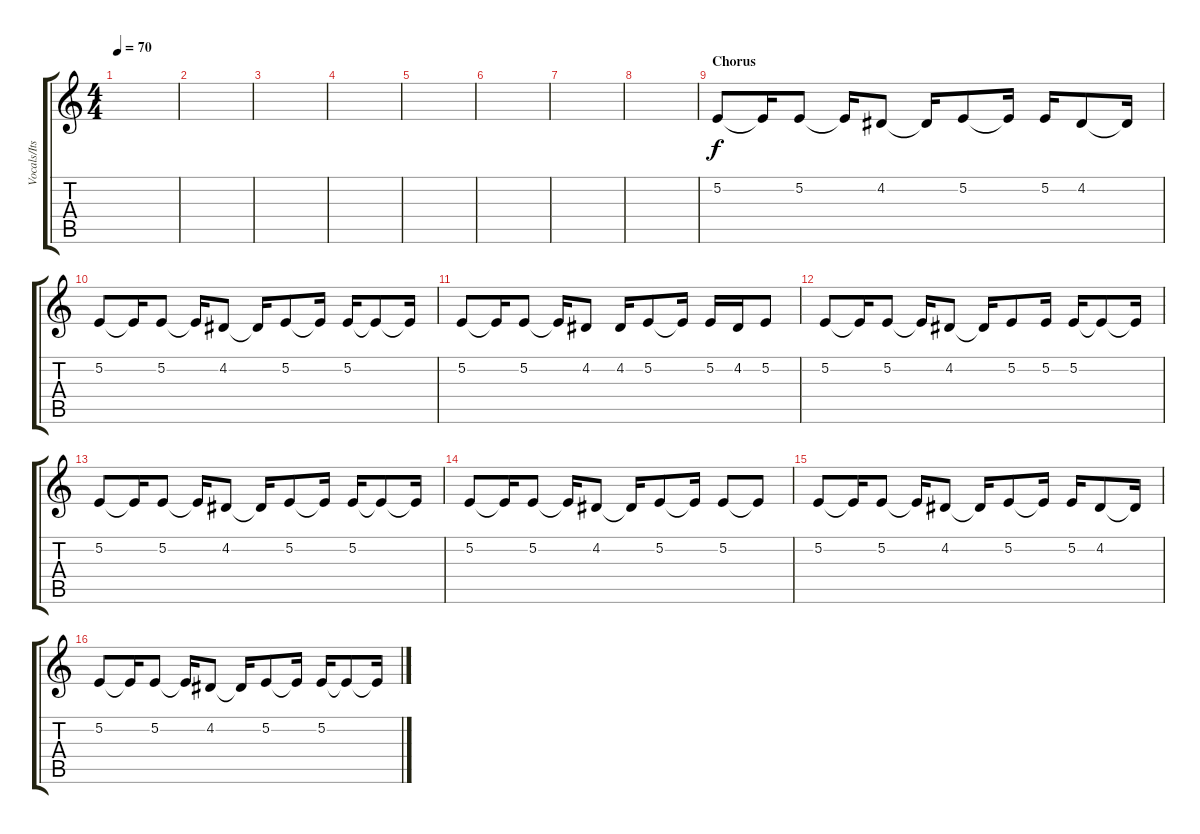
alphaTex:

\track ("Vocals/Itsbcn" "Vocals/Its") {instrument lead8bassandlead}
\staff {score tabs}
\tuning (E4 B3 G3 D3 A2 E2) {hide}
\ts (4 4)
\tempo 70
\clef g2
\ks c
|
|
|
|
|
|
|
|
\section ("" "Chorus")
5.2.8 5.2{t}.16 5.2.8 5.2{t}.16 4.2.8 4.2{t}.16 5.2.8 5.2{t}.16 5.2.16 4.2.8 4.2{t}.16 |
5.2.8 5.2{t}.16 5.2.8 5.2{t}.16 4.2.8 4.2{t}.16 5.2.8 5.2{t}.16 5.2.16 5.2{t}.8 5.2{t}.16 |
5.2.8 5.2{t}.16 5.2.8 5.2{t}.16 4.2.8 4.2.16 5.2.8 5.2{t}.16 5.2.16 4.2.16 5.2.8 |
5.2.8 5.2{t}.16 5.2.8 5.2{t}.16 4.2.8 4.2{t}.16 5.2.8 5.2.16 5.2.16 5.2{t}.8 5.2{t}.16 |
5.2.8 5.2{t}.16 5.2.8 5.2{t}.16 4.2.8 4.2{t}.16 5.2.8 5.2{t}.16 5.2.16 5.2{t}.8 5.2{t}.16 |
5.2.8 5.2{t}.16 5.2.8 5.2{t}.16 4.2.8 4.2{t}.16 5.2.8 5.2{t}.16 5.2.8 5.2{t}.8 |
5.2.8 5.2{t}.16 5.2.8 5.2{t}.16 4.2.8 4.2{t}.16 5.2.8 5.2{t}.16 5.2.16 4.2.8 4.2{t}.16 |
5.2.8 5.2{t}.16 5.2.8 5.2{t}.16 4.2.8 4.2{t}.16 5.2.8 5.2{t}.16 5.2.16 5.2{t}.8 5.2{t}.16
